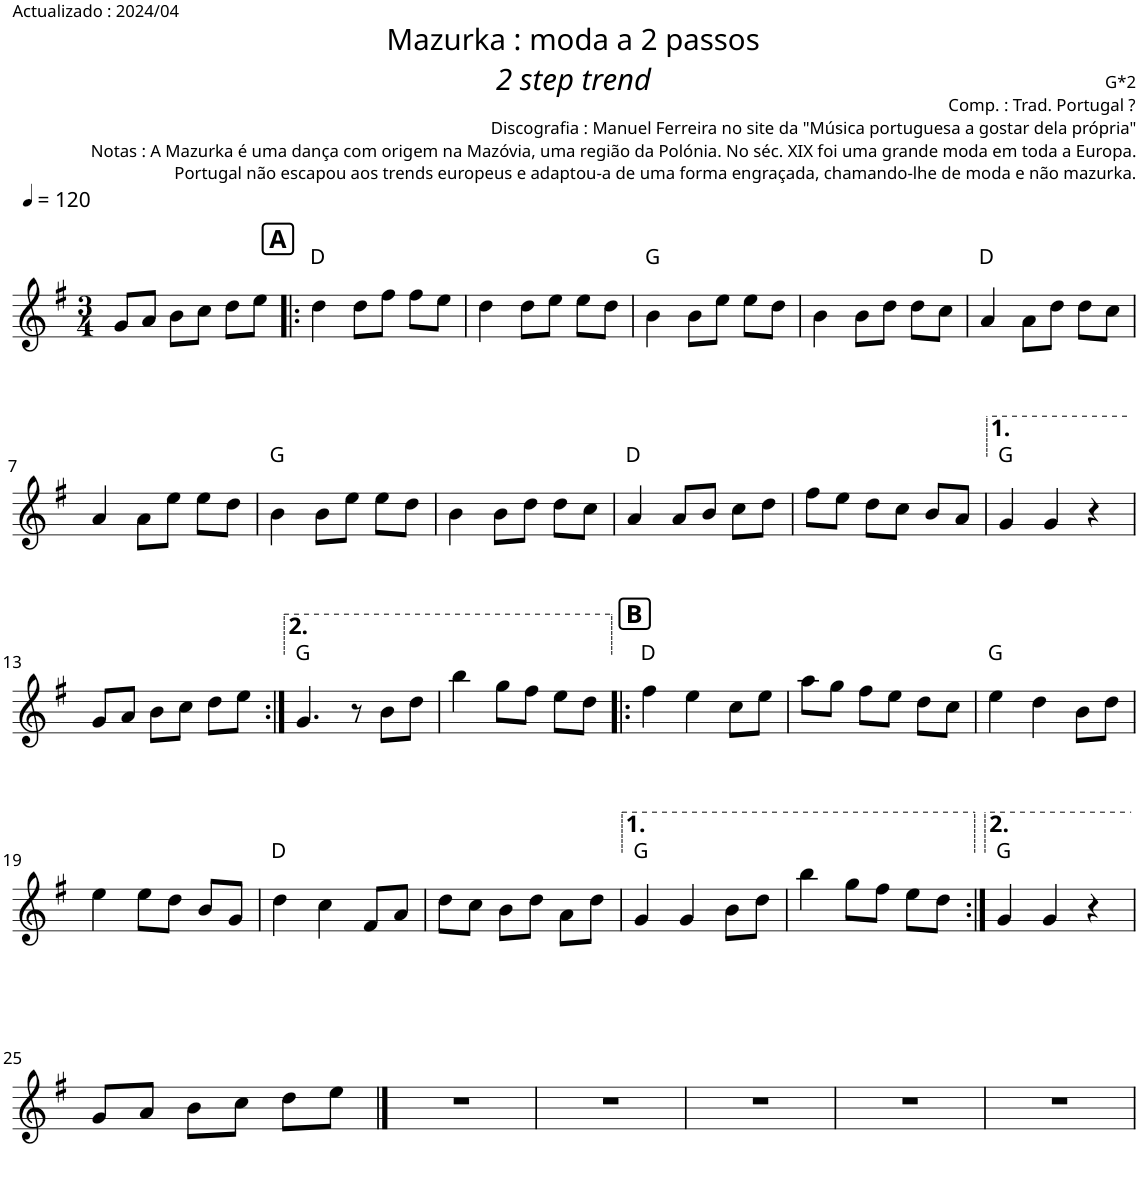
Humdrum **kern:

**kern	**harte
*part1	*part1
*staff1	*
*I"Piano	*
*I'Pno.	*
*clefG2	*
*k[f#]	*
*M3/4	*
*MM120	*
=1	=1
8g/L	.
8a/J	.
8b\L	.
8cc\J	.
8dd\L	.
8ee\J	.
!!LO:REH:place=s1:a:B:cj:fs=12:t=A
=2!|:	=2!|:
4dd\	D:maj
8dd\L	.
8ff#\J	.
8ff#\L	.
8ee\J	.
=3	=3
4dd\	.
8dd\L	.
8ee\J	.
8ee\L	.
8dd\J	.
=4	=4
4b\	G:maj
8b\L	.
8ee\J	.
8ee\L	.
8dd\J	.
=5	=5
4b\	.
8b\L	.
8dd\J	.
8dd\L	.
8cc\J	.
=6	=6
4a/	D:maj
8a\L	.
8dd\J	.
8dd\L	.
8cc\J	.
!!LO:LB:g=z
=7	=7
4a/	.
8a\L	.
8ee\J	.
8ee\L	.
8dd\J	.
=8	=8
4b\	G:maj
8b\L	.
8ee\J	.
8ee\L	.
8dd\J	.
=9	=9
4b\	.
8b\L	.
8dd\J	.
8dd\L	.
8cc\J	.
=10	=10
4a/	D:maj
8a/L	.
8b/J	.
8cc\L	.
8dd\J	.
=11	=11
8ff#\L	.
8ee\J	.
8dd\L	.
8cc\J	.
8b/L	.
8a/J	.
=12	=12
4g/	G:maj
4g/	.
4r	.
!!LO:LB:g=z
=13	=13
8g/L	.
8a/J	.
8b\L	.
8cc\J	.
8dd\L	.
8ee\J	.
=14:|!	=14:|!
4.g/	G:maj
8r	.
8b\L	.
8dd\J	.
=15	=15
4bb\	.
8gg\L	.
8ff#\J	.
8ee\L	.
8dd\J	.
!!LO:REH:place=s1:a:B:cj:fs=12:t=B
=16!|:	=16!|:
4ff#\	D:maj
4ee\	.
8cc\L	.
8ee\J	.
=17	=17
8aa\L	.
8gg\J	.
8ff#\L	.
8ee\J	.
8dd\L	.
8cc\J	.
=18	=18
4ee\	G:maj
4dd\	.
8b\L	.
8dd\J	.
!!LO:LB:g=z
=19	=19
4ee\	.
8ee\L	.
8dd\J	.
8b/L	.
8g/J	.
=20	=20
4dd\	D:maj
4cc\	.
8f#/L	.
8a/J	.
=21	=21
8dd\L	.
8cc\J	.
8b\L	.
8dd\J	.
8a\L	.
8dd\J	.
=22	=22
4g/	G:maj
4g/	.
8b\L	.
8dd\J	.
=23	=23
4bb\	.
8gg\L	.
8ff#\J	.
8ee\L	.
8dd\J	.
=24:|!	=24:|!
4g/	G:maj
4g/	.
4r	.
!!LO:LB:g=z
=25	=25
8g/L	.
8a/J	.
8b\L	.
8cc\J	.
8dd\L	.
8ee\J	.
==26	==26
2.r	.
=27	=27
2.r	.
=28	=28
2.r	.
=29	=29
2.r	.
=30	=30
2.r	.
=	=
*-	*-
